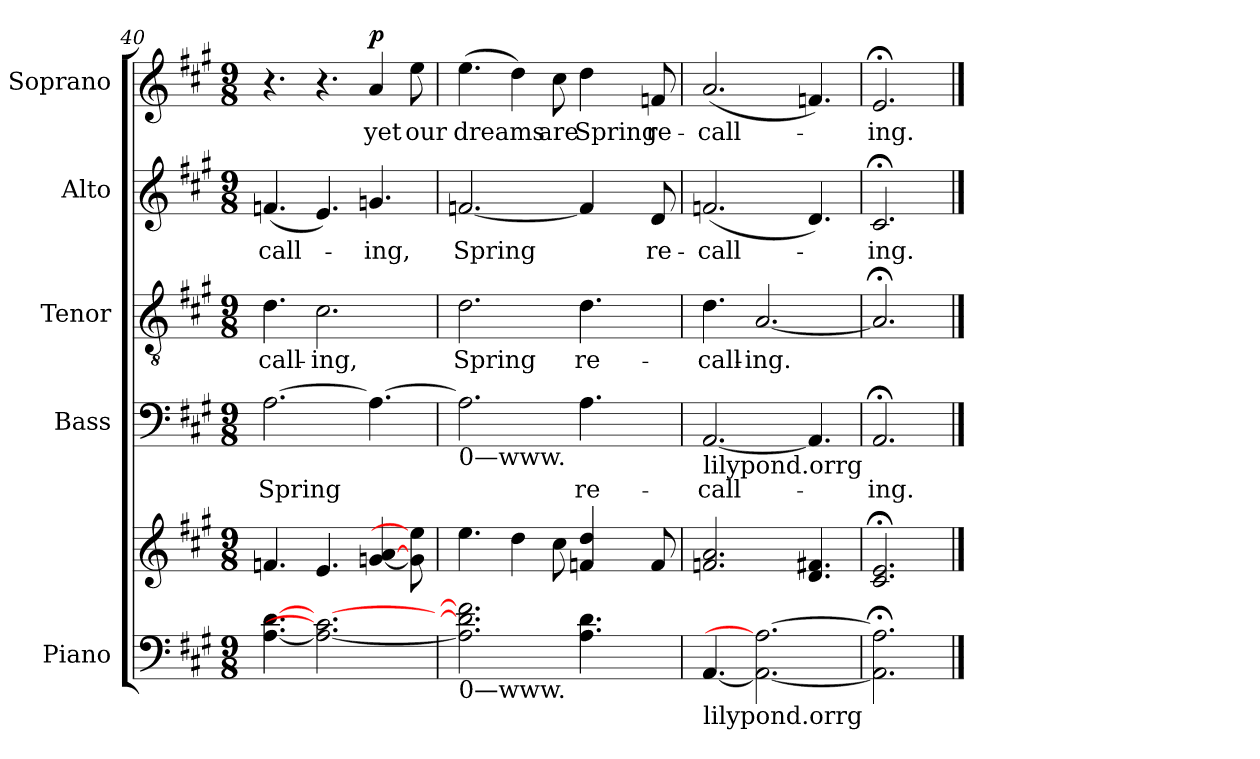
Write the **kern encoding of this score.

**kern	**kern	**kern	**text	**kern	**text	**kern	**text	**kern	**text	**dynam
*part5	*part5	*part4	*part4	*part3	*part3	*part2	*part2	*part1	*part1	*part1
*staff6	*staff5	*staff4	*staff4	*staff3	*staff3	*staff2	*staff2	*staff1	*staff1	*staff1
*I"Piano	*	*I"Bass	*	*I"Tenor	*	*I"Alto	*	*I"Soprano	*	*
*	*	*I'B	*	*I'T	*	*I'A	*	*I'S	*	*
*clefF4	*clefG2	*clefF4	*	*clefGv2	*	*clefG2	*	*clefG2	*	*
*k[f#c#g#]	*k[f#c#g#]	*k[f#c#g#]	*	*k[f#c#g#]	*	*k[f#c#g#]	*	*k[f#c#g#]	*	*
*A:	*A:	*A:	*	*A:	*	*A:	*	*A:	*	*
*M9/8	*M9/8	*M9/8	*	*M9/8	*	*M9/8	*	*M9/8	*	*
=40	=40	=40	=40	=40	=40	=40	=40	=40	=40	=40
!	!	!	!LO:LY:b	!	!LO:LY:b	!	!LO:LY:b	!	!	!
[4.A [4.d	4.fn	[2.A	Spring	4.d	-call-	(<4.fn	-call-	4.r	.	.
!	!	!	!	!	!LO:LY:b	!	!	!	!	!
2.A_ 2.c#_	4.e	.	.	2.c#	-ing,	4.e)	.	4.r	.	.
!	!	!	!	!	!	!	!LO:LY:b	!	!LO:LY:b	!LO:DY:b
.	[4gn [4a	4.A_	.	.	.	4.gn	ing,	4a	yet	p
!	!	!	!	!	!	!	!	!	!LO:LY:b	!
.	8g] 8ee]	.	.	.	.	.	.	8ee	our	.
=41	=41	=41	=41	=41	=41	=41	=41	=41	=41	=41
!	!	!LO:TX:b:t=0—www.	!	!	!	!	!	!	!	!
!LO:TX:b:t=0—www.	!	!	!	!	!	!	!	!	!	!
!	!	!	!	!	!LO:LY:b	!	!LO:LY:b	!	!LO:LY:b	!
2.A] 2.d] 2.f]	4.ee	2.A]	.	2.d	Spring	[2.fn	Spring	(>4.ee	dreams	.
.	4dd	.	.	.	.	.	.	4dd)	.	.
!	!	!	!	!	!	!	!	!	!LO:LY:b	!
.	8cc#	.	.	.	.	.	.	8cc#	are	.
!	!	!	!LO:LY:b	!	!LO:LY:b	!	!	!	!LO:LY:b	!
4.A 4.d	4fn 4dd	4.A	re-	4.d	re-	4f]	.	4dd	Spring	.
!	!	!	!	!	!	!	!LO:LY:b	!	!LO:LY:b	!
.	8f	.	.	.	.	8d	re-	8fn	re-	.
=42	=42	=42	=42	=42	=42	=42	=42	=42	=42	=42
!	!	!LO:TX:b:t=lilypond.orrg	!	!	!	!	!	!	!	!
!LO:TX:b:t=lilypond.orrg	!	!	!	!	!	!	!	!	!	!
!	!	!	!LO:LY:b	!	!LO:LY:b	!	!LO:LY:b	!	!LO:LY:b	!
[4.AA	2.fn 2.a	[2.AA	-call-	4.d	-call-	(<2.fn	-call-	(<2.a	-call-	.
!	!	!	!	!	!LO:LY:b	!	!	!	!	!
2.AA_ 2.A_	.	.	.	[2.A	-ing.	.	.	.	.	.
.	4.d 4.f#X	4.AA]	.	.	.	4.d)	.	4.fn)	.	.
=43	=43	=43	=43	=43	=43	=43	=43	=43	=43	=43
!	!	!	!LO:LY:b	!	!	!	!LO:LY:b	!	!LO:LY:b	!
2.AA]; 2.A];	2.c#;< 2.e;<	2.AA;<	ing.	2.A;<]	.	2.c#;<	ing.	2.e;<	ing.	.
==	==	==	==	==	==	==	==	==	==	==
*-	*-	*-	*-	*-	*-	*-	*-	*-	*-	*-
